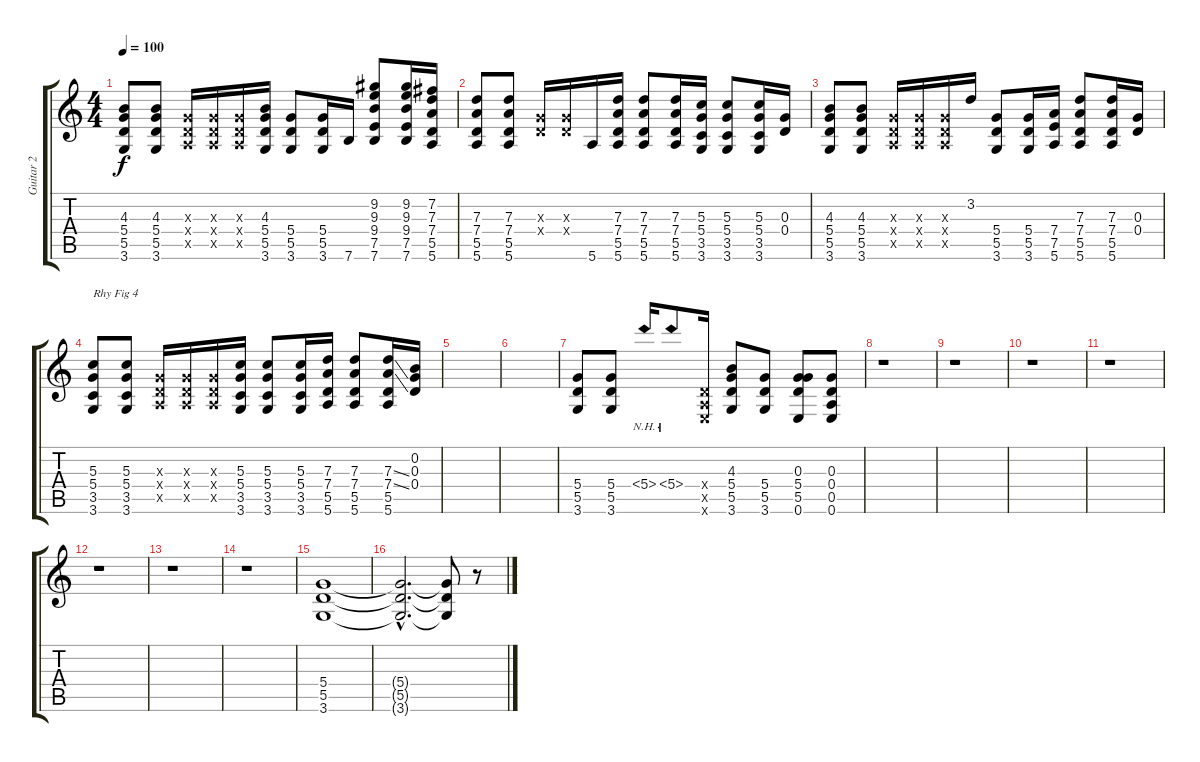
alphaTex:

\track ("Guitar 2" "Guitar 2") {instrument overdrivenguitar}
\staff {score tabs}
\tuning (E4 B3 G3 D3 A2 E2) {hide}
\ts (4 4)
\tempo 100
\clef g2
\ks c
(4.3 5.4 5.5 3.6).8{dy f} (4.3 5.4 5.5 3.6).8 (0.3{x} 0.4{x} 0.5{x}).16 (0.3{x} 0.4{x} 0.5{x}).16 (0.3{x} 0.4{x} 0.5{x}).16 (4.3 5.4 5.5 3.6).16 (5.4 5.5 3.6).8 (5.4 5.5 3.6).16 7.6.16 (9.2 9.3 9.4 7.5 7.6).8 (9.2 9.3 9.4 7.5 7.6).16 (7.2 7.3 7.4 5.5 5.6).16 |
(7.3 7.4 5.5 5.6).8 (7.3 7.4 5.5 5.6).8 (0.3{x} 0.4{x}).16 (0.3{x} 0.4{x}).16 5.6.16 (7.3 7.4 5.5 5.6).16 (7.3 7.4 5.5 5.6).8 (7.3 7.4 5.5 5.6).16 (5.3 5.4 3.5 3.6).16 (5.3 5.4 3.5 3.6).8 (5.3 5.4 3.5 3.6).16 (0.3 0.4).16 |
(4.3 5.4 5.5 3.6).8 (4.3 5.4 5.5 3.6).8 (0.3{x} 0.4{x} 0.5{x}).16 (0.3{x} 0.4{x} 0.5{x}).16 (0.3{x} 0.4{x} 0.5{x}).16 3.2.16 (5.4 5.5 3.6).8 (5.4 5.5 3.6).16 (7.4 7.5 5.6).16 (7.3 7.4 5.5 5.6).8 (7.3 7.4 5.5 5.6).16 (0.3 0.4).16 |
(5.3 5.4 3.5 3.6).8{txt "Rhy Fig 4"} (5.3 5.4 3.5 3.6).8 (0.3{x} 0.4{x} 0.5{x}).16 (0.3{x} 0.4{x} 0.5{x}).16 (0.3{x} 0.4{x} 0.5{x}).16 (5.3 5.4 3.5 3.6).16 (5.3 5.4 3.5 3.6).8 (5.3 5.4 3.5 3.6).16 (7.3 7.4 5.5 5.6).16 (7.3 7.4 5.5 5.6).8 (7.3{ss} 7.4{ss} 5.5 5.6).16 (0.2 0.3 0.4).16 |
|
|
(5.4 5.5 3.6).8 (5.4 5.5 3.6).8 5.4{nh}.16 5.4{nh}.8 (0.4{x} 0.5{x} 0.6{x}).16 (4.3 5.4 5.5 3.6).8 (5.4 5.5 3.6).8 (0.3 5.4 5.5 0.6).8 (0.3 0.4 0.5 0.6).8 |
r.1 |
r.1 |
r.1 |
r.1 |
r.1 |
r.1 |
r.1 |
(5.4 5.5 3.6).1 |
(5.4{hac t} 5.5{hac t} 3.6{hac t}).2{d} (5.4{t} 5.5{t} 3.6{t}).8 r.8
